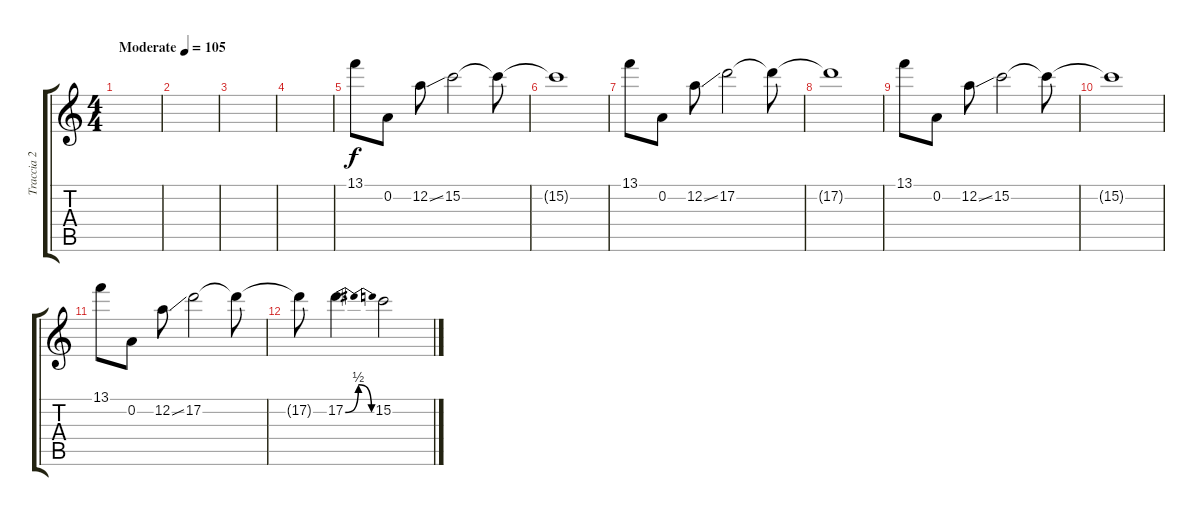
\track ("Traccia 2" "Traccia 2") {instrument electricguitarjazz}
\staff {score tabs}
\tuning (E4 A3 G3 D3 A2 E2) {hide}
\ts (4 4)
\tempo (105 "Moderate")
\clef g2
\ks c
|
|
|
|
13.1.8 0.2.8 12.2{ss}.8 15.2.2 15.2{t}.8 |
15.2{t}.1 |
13.1.8 0.2.8 12.2{ss}.8 17.2.2 17.2{t}.8 |
17.2{t}.1 |
13.1.8 0.2.8 12.2{ss}.8 15.2.2 15.2{t}.8 |
15.2{t}.1 |
13.1.8 0.2.8 12.2{ss}.8 17.2.2 17.2{t}.8 |
17.2{t}.8 17.2{be (bendrelease 0 0 30 2 30 2 60 0)}.4{d} 15.2.2
